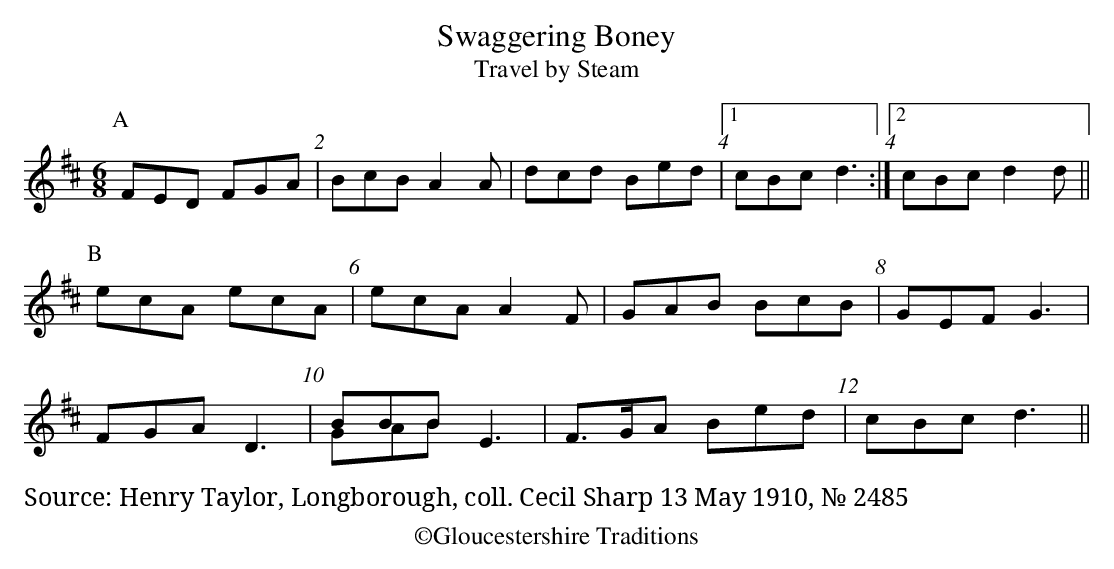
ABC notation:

X:1
T:Swaggering Boney
T:Travel by Steam
M:6/8
L:1/8
K:D
[P:A]FED FGA | BcB A2A | dcd Bed |1 cBc d3 :|2 cBc d2d ||
[P:B]ecA ecA | ecA A2F | GAB BcB | GEF G3 |
FGA D3 | BBB E3 &GAB x3 | F>GA Bed | cBc d3 ||
